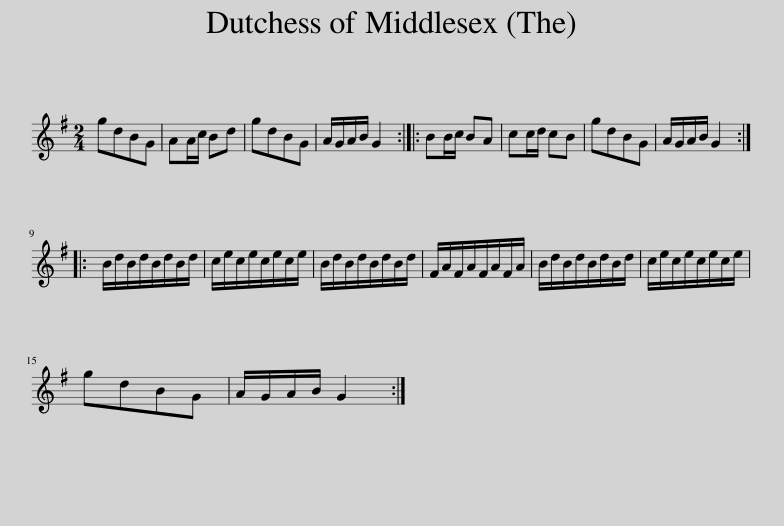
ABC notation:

X:1
L:1/8
M:2/4
I:linebreak $
K:G
V:1 treble
V:1
 gdBG | AA/c/ Bd | gdBG | A/G/A/B/ G2 :: BB/c/ BA | %5
 cc/d/ cB | gdBG | A/G/A/B/ G2 ::$ B/d/B/d/B/d/B/d/ | c/e/c/e/c/e/c/e/ | %10
 B/d/B/d/B/d/B/d/ | F/A/F/A/F/A/F/A/ | B/d/B/d/B/d/B/d/ | c/e/c/e/c/e/c/e/ |$ gdBG | %15
 A/G/A/B/ G2 :| %16
